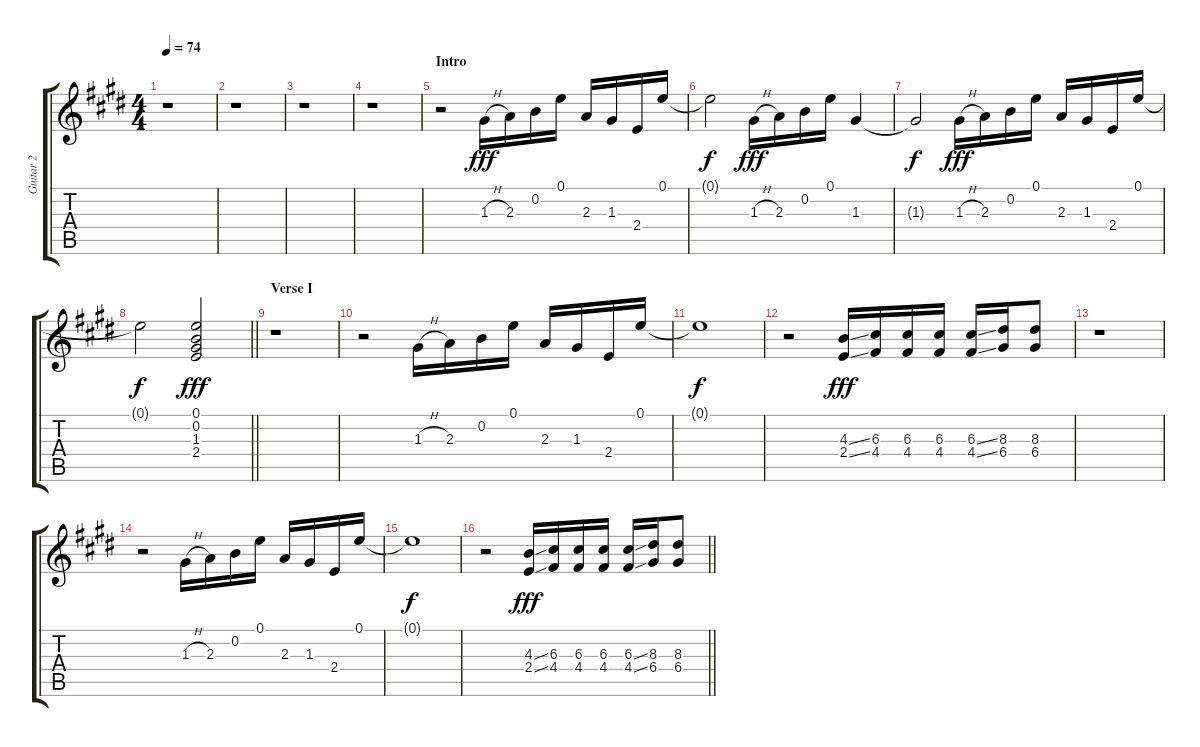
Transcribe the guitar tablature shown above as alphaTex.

\track ("Guitar 2" "Guitar 2") {instrument electricguitarclean}
\staff {score tabs}
\tuning (E4 B3 G3 D3 A2 E2) {hide}
\ts (4 4)
\tempo 74
\clef g2
\ks e
r.1{dy fff instrument electricguitarclean} |
r.1 |
r.1 |
r.1 |
\section ("" "Intro")
r.2 1.3{h}.16 2.3.16 0.2.16 0.1.16 2.3.16 1.3.16 2.4.16 0.1.16 |
0.1{t}.2{dy f} 1.3{h}.16{dy fff} 2.3.16 0.2.16 0.1.16 1.3.4 |
1.3{t}.2{dy f} 1.3{h}.16{dy fff} 2.3.16 0.2.16 0.1.16 2.3.16 1.3.16 2.4.16 0.1.16 |
\barLineRight lightlight
0.1{t}.2{dy f} (0.1 0.2 1.3 2.4).2{dy fff} |
\section ("" "Verse I")
r.1 |
r.2 1.3{h}.16 2.3.16 0.2.16 0.1.16 2.3.16 1.3.16 2.4.16 0.1.16 |
0.1{t}.1{dy f} |
r.2 (4.3{ss} 2.4{ss}).16{dy fff} (6.3 4.4).16 (6.3 4.4).16 (6.3 4.4).16 (6.3{ss} 4.4{ss}).16 (8.3 6.4).16 (8.3 6.4).8 |
r.1 |
r.2 1.3{h}.16 2.3.16 0.2.16 0.1.16 2.3.16 1.3.16 2.4.16 0.1.16 |
0.1{t}.1{dy f} |
\barLineRight lightlight
r.2 (4.3{ss} 2.4{ss}).16{dy fff} (6.3 4.4).16 (6.3 4.4).16 (6.3 4.4).16 (6.3{ss} 4.4{ss}).16 (8.3 6.4).16 (8.3 6.4).8
